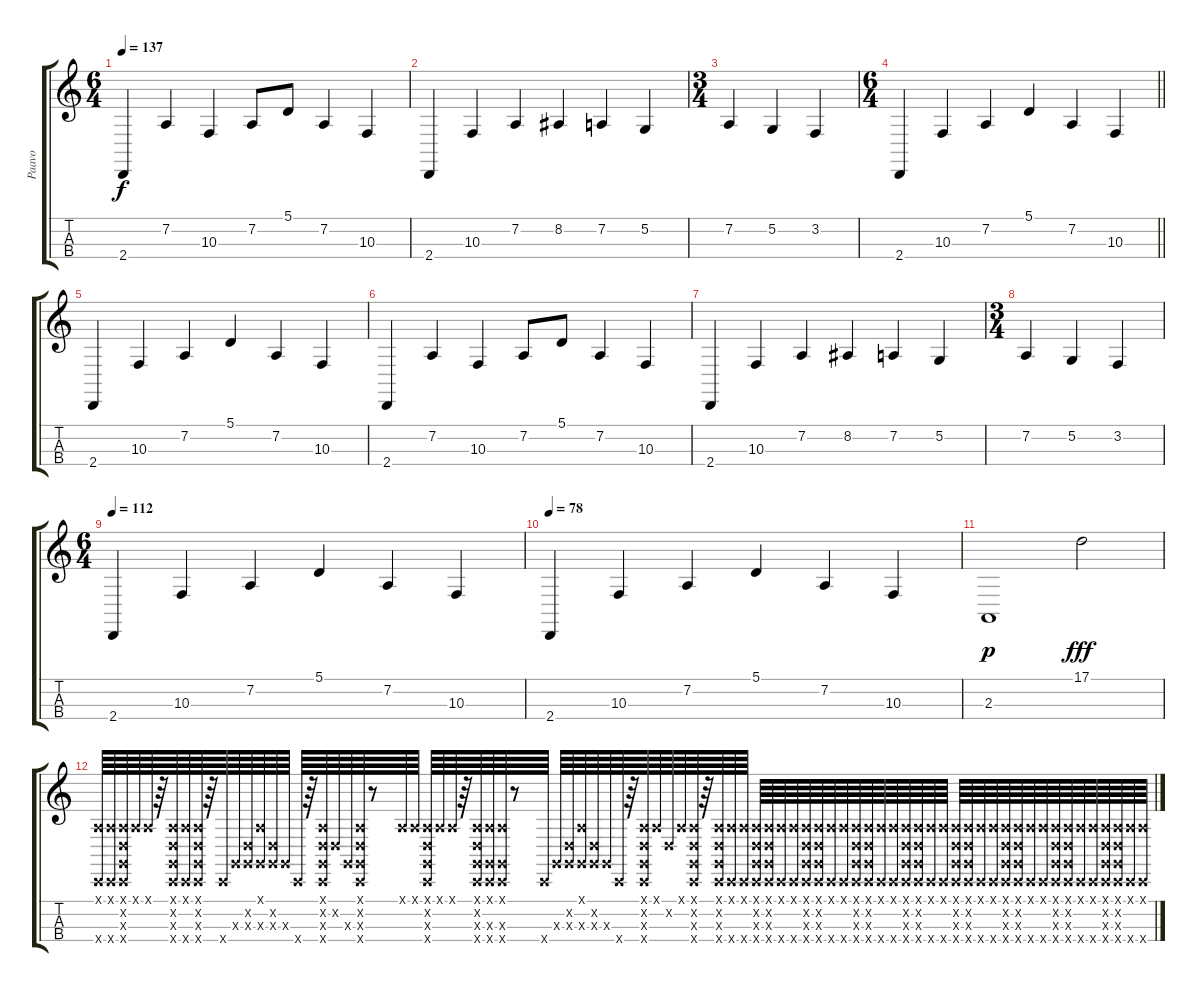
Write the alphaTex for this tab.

\track ("Paavo" "Paavo") {instrument pizzicatostrings}
\staff {score tabs}
\tuning (A3 D3 G2 C2) {hide}
\ts (6 4)
\tempo 137
\clef g2
\ks c
2.4.4{dy f} 7.2.4 10.3.4 7.2.8 5.1.8 7.2.4 10.3.4 |
2.4.4 10.3.4 7.2.4 8.2.4 7.2.4 5.2.4 |
\ts (3 4)
7.2.4 5.2.4 3.2.4 |
\ts (6 4)
\barLineRight lightlight
2.4.4 10.3.4 7.2.4 5.1.4 7.2.4 10.3.4 |
2.4.4 10.3.4 7.2.4 5.1.4 7.2.4 10.3.4 |
2.4.4 7.2.4 10.3.4 7.2.8 5.1.8 7.2.4 10.3.4 |
2.4.4 10.3.4 7.2.4 8.2.4 7.2.4 5.2.4 |
\ts (3 4)
7.2.4 5.2.4 3.2.4 |
\ts (6 4)
\tempo 112
2.4.4 10.3.4 7.2.4 5.1.4 7.2.4 10.3.4 |
\tempo 78
2.4.4 10.3.4 7.2.4 5.1.4 7.2.4 10.3.4 |
2.3.1{dy p} 17.1.2{dy fff} |
(0.1{x} 0.4{x}).64{instrument electricbassfinger} (0.1{x} 0.4{x}).64 (0.1{x} 0.2{x} 0.3{x} 0.4{x}).64 0.1{x}.64 0.1{x}.64 r.64 (0.1{x} 0.2{x} 0.3{x} 0.4{x}).64 (0.1{x} 0.4{x}).64 (0.1{x} 0.2{x} 0.3{x} 0.4{x}).64 r.64 0.4{x}.64 0.3{x}.64 (0.2{x} 0.3{x}).64 (0.1{x} 0.3{x}).64 (0.2{x} 0.3{x}).64 0.3{x}.64 0.4{x}.64 r.64 (0.1{x} 0.2{x} 0.3{x} 0.4{x}).64 0.2{x}.64 0.3{x}.64 (0.1{x} 0.2{x} 0.3{x} 0.4{x}).64 r.8 0.1{x}.64 0.1{x}.64 (0.1{x} 0.2{x} 0.3{x} 0.4{x}).64 0.1{x}.64 0.1{x}.64 r.64 (0.1{x} 0.2{x} 0.3{x} 0.4{x}).64 (0.1{x} 0.3{x} 0.4{x}).64 (0.1{x} 0.3{x} 0.4{x}).64 r.8 0.4{x}.64 0.3{x}.64 (0.2{x} 0.3{x}).64 (0.1{x} 0.3{x}).64 (0.2{x} 0.3{x}).64 0.3{x}.64 0.4{x}.64 r.64 (0.1{x} 0.2{x} 0.3{x} 0.4{x}).64 0.1{x}.64 0.2{x}.64 0.1{x}.64 (0.1{x} 0.2{x} 0.3{x} 0.4{x}).64 r.64 (0.1{x} 0.2{x} 0.3{x} 0.4{x}).64 (0.1{x} 0.4{x}).64 (0.1{x} 0.4{x}).64 (0.1{x} 0.2{x} 0.3{x} 0.4{x}).64 (0.1{x} 0.2{x} 0.3{x} 0.4{x}).64 (0.1{x} 0.4{x}).64 (0.1{x} 0.4{x}).64 (0.1{x} 0.2{x} 0.3{x} 0.4{x}).64 (0.1{x} 0.2{x} 0.3{x} 0.4{x}).64 (0.1{x} 0.4{x}).64 (0.1{x} 0.4{x}).64 (0.1{x} 0.2{x} 0.3{x} 0.4{x}).64 (0.1{x} 0.2{x} 0.3{x} 0.4{x}).64 (0.1{x} 0.4{x}).64 (0.1{x} 0.4{x}).64 (0.1{x} 0.2{x} 0.3{x} 0.4{x}).64 (0.1{x} 0.2{x} 0.3{x} 0.4{x}).64 (0.1{x} 0.4{x}).64 (0.1{x} 0.4{x}).64 (0.1{x} 0.2{x} 0.3{x} 0.4{x}).64 (0.1{x} 0.2{x} 0.3{x} 0.4{x}).64 (0.1{x} 0.4{x}).64 (0.1{x} 0.4{x}).64 (0.1{x} 0.2{x} 0.3{x} 0.4{x}).64 (0.1{x} 0.2{x} 0.3{x} 0.4{x}).64 (0.1{x} 0.4{x}).64 (0.1{x} 0.4{x}).64 (0.1{x} 0.2{x} 0.3{x} 0.4{x}).64 (0.1{x} 0.2{x} 0.3{x} 0.4{x}).64 (0.1{x} 0.4{x}).64 (0.1{x} 0.4{x}).64 (0.1{x} 0.2{x} 0.3{x} 0.4{x}).64 (0.1{x} 0.2{x} 0.3{x} 0.4{x}).64 (0.1{x} 0.4{x}).64 (0.1{x} 0.4{x}).64
